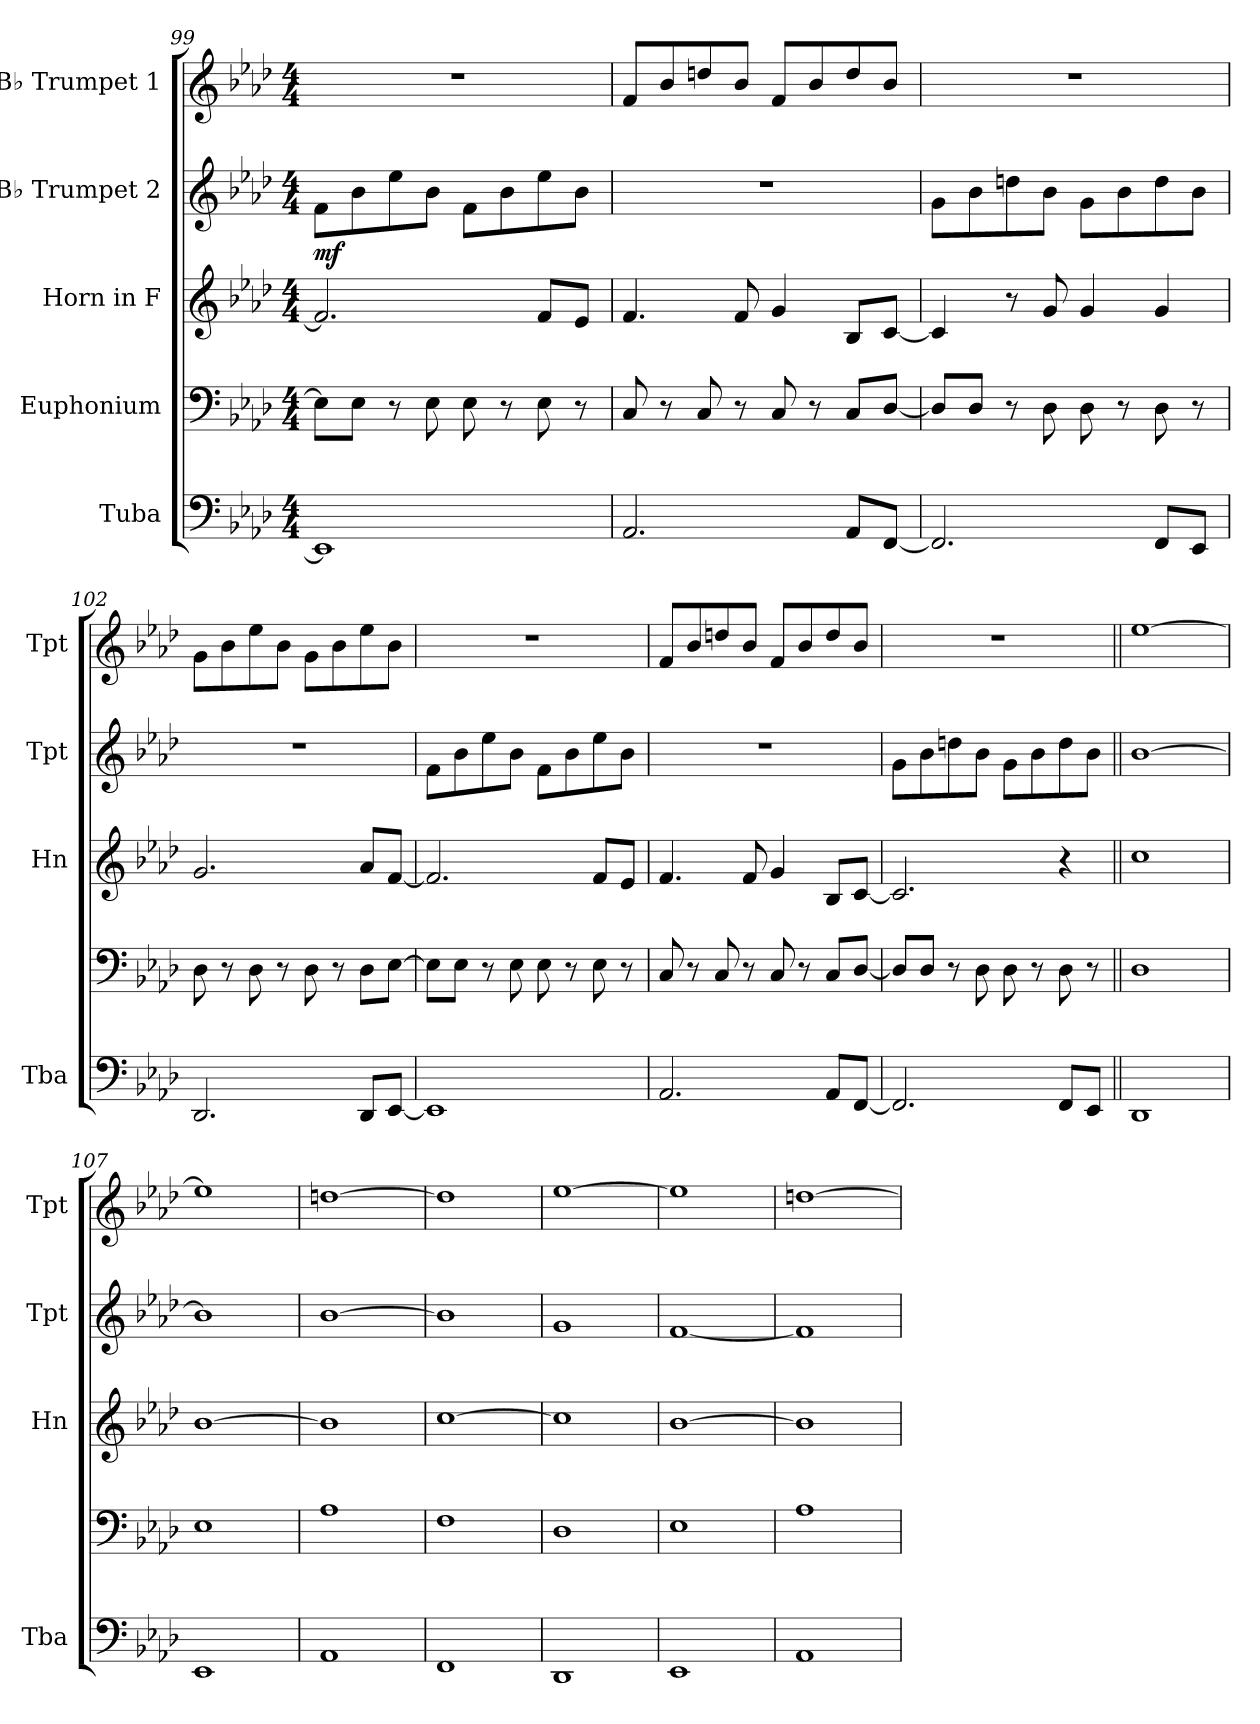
**kern	**kern	**kern	**kern	**dynam	**kern
*part5	*part4	*part3	*part2	*part2	*part1
*staff5	*staff4	*staff3	*staff2	*staff2	*staff1
*I"Tuba	*I"Euphonium	*I"Horn in F	*I"B♭ Trumpet 2	*	*I"B♭ Trumpet 1
*I'Tba	*	*I'Hn	*I'Tpt	*	*I'Tpt
*clefF4	*clefF4	*clefG2	*clefG2	*	*clefG2
*	*	*ITrd4c7	*ITrd1c2	*	*ITrd1c2
*k[b-e-a-d-]	*k[b-e-a-d-]	*k[b-e-a-d-g-]	*k[b-e-a-d-g-c-]	*	*k[b-e-a-d-g-c-]
*M4/4	*M4/4	*M4/4	*M4/4	*	*M4/4
=99	=99	=99	=99	=99	=99
!	!	!	!	!LO:DY:b	!
1EE-]	8E-\L]	2.B-/]	8e-\L	mf	1r
.	8E-\J	.	8a-\	.	.
.	8r	.	8dd-\	.	.
.	8E-\	.	8a-\J	.	.
.	8E-\	.	8e-\L	.	.
.	8r	.	8a-\	.	.
.	8E-\	8B-/L	8dd-\	.	.
.	8r	8A-/J	8a-\J	.	.
=100	=100	=100	=100	=100	=100
2.AA-/	8C/	4.B-/	1r	.	8e-/L
.	8r	.	.	.	8a-/
.	8C/	.	.	.	8ccn/
.	8r	8B-/	.	.	8a-/J
.	8C/	4c/	.	.	8e-/L
.	8r	.	.	.	8a-/
8AA-/L	8C/L	8E-/L	.	.	8cc/
[8FF/J	[8D-/J	[8F/J	.	.	8a-/J
=101	=101	=101	=101	=101	=101
2.FF/]	8D-/L]	4F/]	8f\L	.	1r
.	8D-/J	.	8a-\	.	.
.	8r	8r	8ccn\	.	.
.	8D-\	8c/	8a-\J	.	.
.	8D-\	4c/	8f\L	.	.
.	8r	.	8a-\	.	.
8FF/L	8D-\	4c/	8cc\	.	.
8EE-/J	8r	.	8a-\J	.	.
!!LO:LB:g=z
=102	=102	=102	=102	=102	=102
2.DD-/	8D-\	2.c/	1r	.	8f\L
.	8r	.	.	.	8a-\
.	8D-\	.	.	.	8dd-\
.	8r	.	.	.	8a-\J
.	8D-\	.	.	.	8f\L
.	8r	.	.	.	8a-\
8DD-/L	8D-\L	8d-/L	.	.	8dd-\
[8EE-/J	[8E-\J	[8B-/J	.	.	8a-\J
=103	=103	=103	=103	=103	=103
1EE-]	8E-\L]	2.B-/]	8e-\L	.	1r
.	8E-\J	.	8a-\	.	.
.	8r	.	8dd-\	.	.
.	8E-\	.	8a-\J	.	.
.	8E-\	.	8e-\L	.	.
.	8r	.	8a-\	.	.
.	8E-\	8B-/L	8dd-\	.	.
.	8r	8A-/J	8a-\J	.	.
=104	=104	=104	=104	=104	=104
2.AA-/	8C/	4.B-/	1r	.	8e-/L
.	8r	.	.	.	8a-/
.	8C/	.	.	.	8ccn/
.	8r	8B-/	.	.	8a-/J
.	8C/	4c/	.	.	8e-/L
.	8r	.	.	.	8a-/
8AA-/L	8C/L	8E-/L	.	.	8cc/
[8FF/J	[8D-/J	[8F/J	.	.	8a-/J
=105	=105	=105	=105	=105	=105
2.FF/]	8D-/L]	2.F/]	8f\L	.	1r
.	8D-/J	.	8a-\	.	.
.	8r	.	8ccn\	.	.
.	8D-\	.	8a-\J	.	.
.	8D-\	.	8f\L	.	.
.	8r	.	8a-\	.	.
8FF/L	8D-\	4r	8cc\	.	.
8EE-/J	8r	.	8a-\J	.	.
=106||	=106||	=106||	=106||	=106||	=106||
1DD-	1D-	1f	[1a-	.	[1dd-
=107	=107	=107	=107	=107	=107
1EE-	1E-	[1e-	1a-]	.	1dd-]
!!LO:PB:g=z
=108	=108	=108	=108	=108	=108
1AA-	1A-	1e-]	[1a-	.	[1ccn
=109	=109	=109	=109	=109	=109
1FF	1F	[1f	1a-]	.	1cc]
=110	=110	=110	=110	=110	=110
1DD-	1D-	1f]	1f	.	[1dd-
=111	=111	=111	=111	=111	=111
1EE-	1E-	[1e-	[1e-	.	1dd-]
=112	=112	=112	=112	=112	=112
1AA-	1A-	1e-]	1e-]	.	[1ccn
=	=	=	=	=	=
*-	*-	*-	*-	*-	*-
